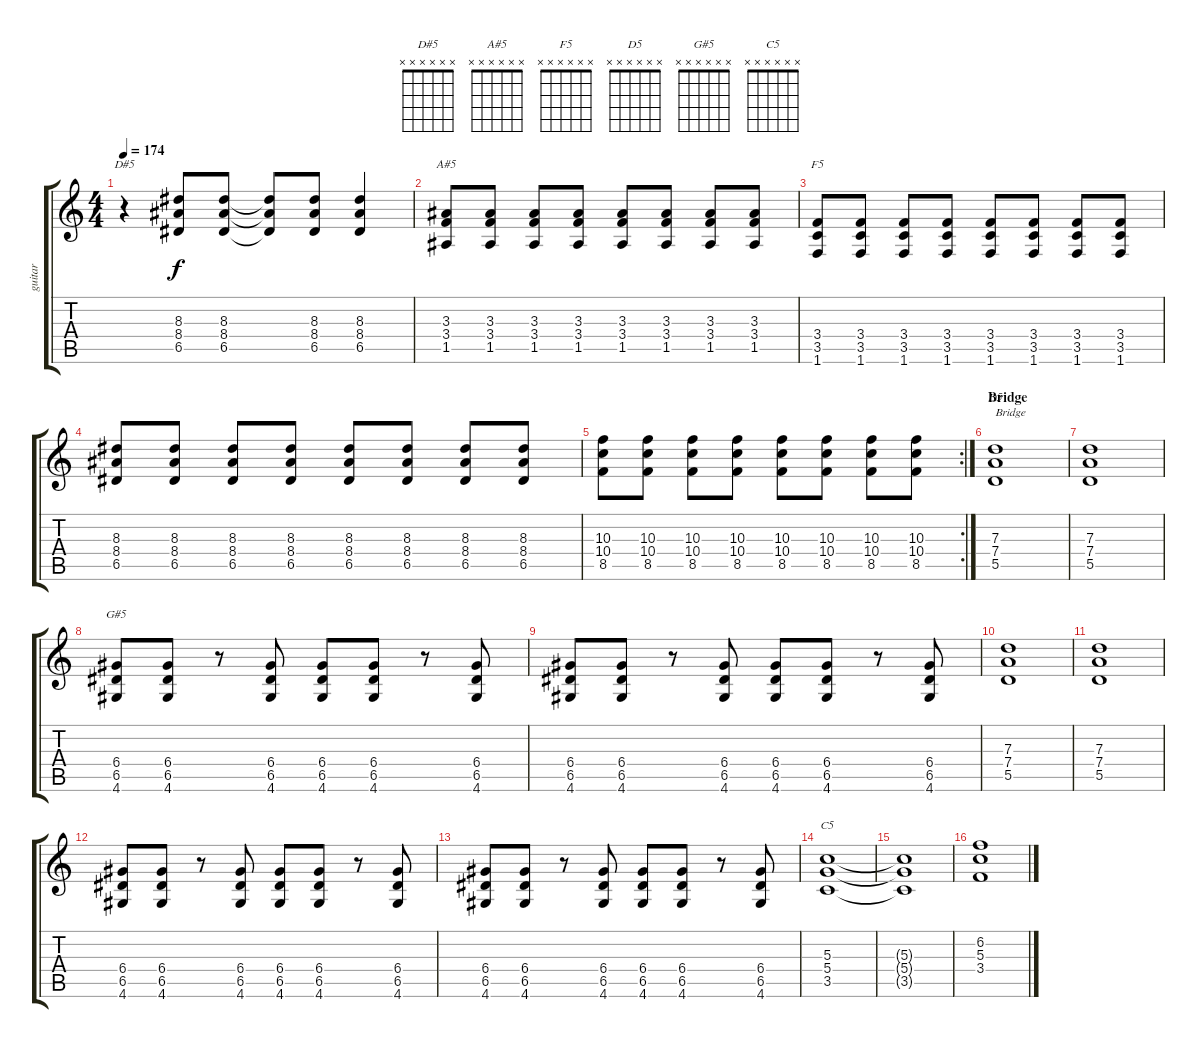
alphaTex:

\track ("guitar" "guitar") {instrument distortionguitar}
\staff {score tabs}
\tuning (E4 B3 G3 D3 A2 E2) {hide}
\chord ("D#5" x x x x x x)
\chord ("A#5" x x x x x x)
\chord ("F5" x x x x x x)
\chord ("D5" x x x x x x)
\chord ("G#5" x x x x x x)
\chord ("C5" x x x x x x)
\ts (4 4)
\tempo 174
\clef g2
\ks c
r.4{ch "D#5" dy f} (8.3 8.4 6.5).8 (8.3 8.4 6.5).8 (8.3{t} 8.4{t} 6.5{t}).8 (8.3 8.4 6.5).8 (8.3 8.4 6.5).4 |
(3.3 3.4 1.5).8{ch "A#5"} (3.3 3.4 1.5).8 (3.3 3.4 1.5).8 (3.3 3.4 1.5).8 (3.3 3.4 1.5).8 (3.3 3.4 1.5).8 (3.3 3.4 1.5).8 (3.3 3.4 1.5).8 |
(3.4 3.5 1.6).8{ch "F5"} (3.4 3.5 1.6).8 (3.4 3.5 1.6).8 (3.4 3.5 1.6).8 (3.4 3.5 1.6).8 (3.4 3.5 1.6).8 (3.4 3.5 1.6).8 (3.4 3.5 1.6).8 |
(8.3 8.4 6.5).8 (8.3 8.4 6.5).8 (8.3 8.4 6.5).8 (8.3 8.4 6.5).8 (8.3 8.4 6.5).8 (8.3 8.4 6.5).8 (8.3 8.4 6.5).8 (8.3 8.4 6.5).8 |
\rc 2
(10.3 10.4 8.5).8 (10.3 10.4 8.5).8 (10.3 10.4 8.5).8 (10.3 10.4 8.5).8 (10.3 10.4 8.5).8 (10.3 10.4 8.5).8 (10.3 10.4 8.5).8 (10.3 10.4 8.5).8 |
\section ("" "Bridge")
(7.3 7.4 5.5).1{ch "D5" txt "Bridge"} |
(7.3 7.4 5.5).1 |
(6.4 6.5 4.6).8{ch "G#5"} (6.4 6.5 4.6).8 r.8 (6.4 6.5 4.6).8 (6.4 6.5 4.6).8 (6.4 6.5 4.6).8 r.8 (6.4 6.5 4.6).8 |
(6.4 6.5 4.6).8 (6.4 6.5 4.6).8 r.8 (6.4 6.5 4.6).8 (6.4 6.5 4.6).8 (6.4 6.5 4.6).8 r.8 (6.4 6.5 4.6).8 |
(7.3 7.4 5.5).1 |
(7.3 7.4 5.5).1 |
(6.4 6.5 4.6).8 (6.4 6.5 4.6).8 r.8 (6.4 6.5 4.6).8 (6.4 6.5 4.6).8 (6.4 6.5 4.6).8 r.8 (6.4 6.5 4.6).8 |
(6.4 6.5 4.6).8 (6.4 6.5 4.6).8 r.8 (6.4 6.5 4.6).8 (6.4 6.5 4.6).8 (6.4 6.5 4.6).8 r.8 (6.4 6.5 4.6).8 |
(5.3 5.4 3.5).1{ch "C5"} |
(5.3{t} 5.4{t} 3.5{t}).1 |
(6.2 5.3 3.4).1
